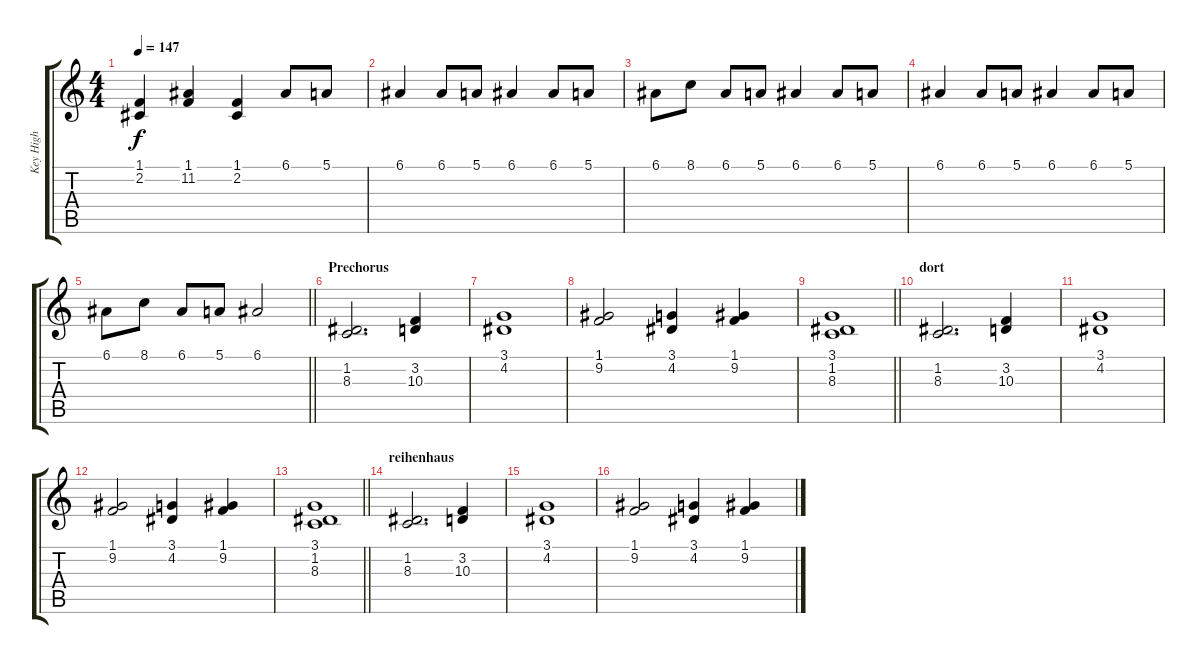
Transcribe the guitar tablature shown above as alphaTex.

\track ("Key High" "Key High") {instrument acousticgrandpiano}
\staff {score tabs}
\tuning (E4 B3 G3 D3 A2 E2) {hide}
\ts (4 4)
\tempo 147
\clef g2
\ks c
(1.1 2.2).4{dy f} (1.1 11.2).4 (1.1 2.2).4 6.1.8 5.1.8 |
6.1.4 6.1.8 5.1.8 6.1.4 6.1.8 5.1.8 |
6.1.8 8.1.8 6.1.8 5.1.8 6.1.4 6.1.8 5.1.8 |
6.1.4 6.1.8 5.1.8 6.1.4 6.1.8 5.1.8 |
\barLineRight lightlight
6.1.8 8.1.8 6.1.8 5.1.8 6.1.2 |
\section ("" "Prechorus")
(1.2 8.3).2{d} (3.2 10.3).4 |
(3.1 4.2).1 |
(1.1 9.2).2 (3.1 4.2).4 (1.1 9.2).4 |
\barLineRight lightlight
(3.1 1.2 8.3).1 |
\section ("" "dort")
(1.2 8.3).2{d} (3.2 10.3).4 |
(3.1 4.2).1 |
(1.1 9.2).2 (3.1 4.2).4 (1.1 9.2).4 |
\barLineRight lightlight
(3.1 1.2 8.3).1 |
\section ("" "reihenhaus")
(1.2 8.3).2{d} (3.2 10.3).4 |
(3.1 4.2).1 |
(1.1 9.2).2 (3.1 4.2).4 (1.1 9.2).4
